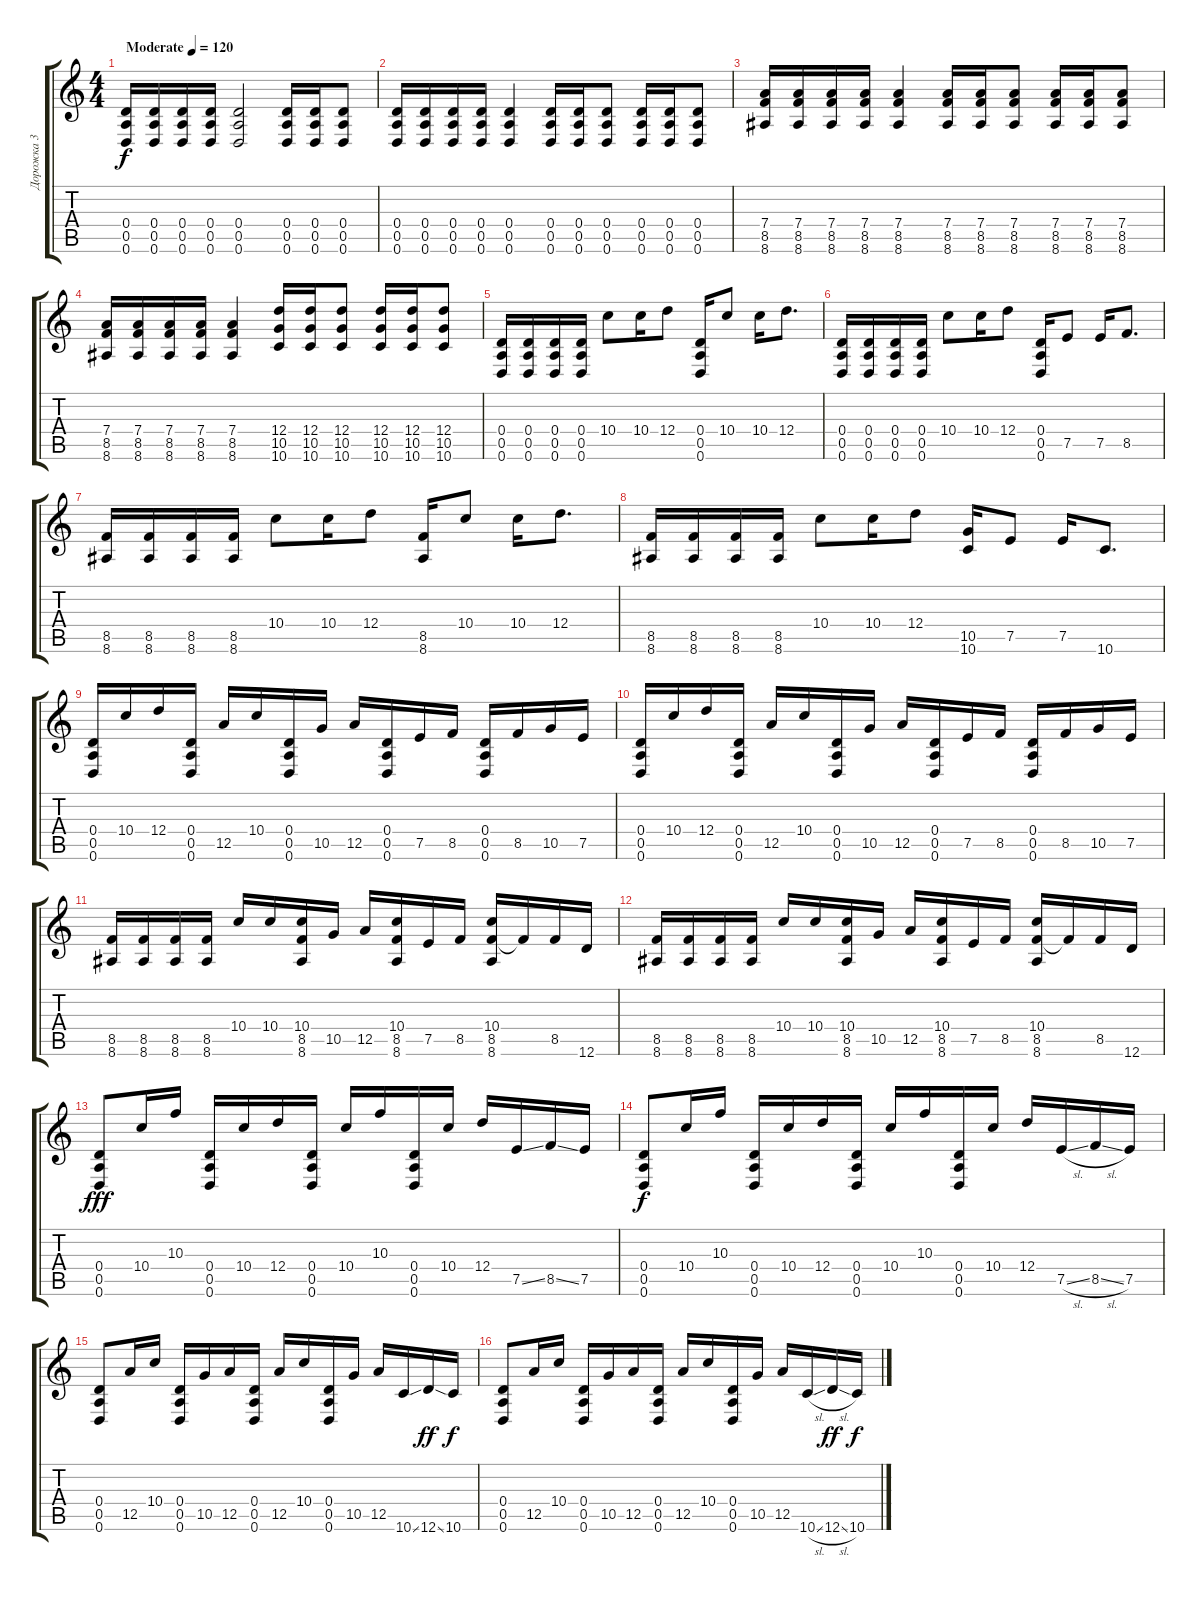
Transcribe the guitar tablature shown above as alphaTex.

\track ("Дорожка 3" "Дорожка 3") {instrument distortionguitar}
\staff {score tabs}
\tuning (E4 B3 G3 D3 A2 D2) {hide}
\ts (4 4)
\tempo (120 "Moderate")
\clef g2
\ks c
(0.4 0.5 0.6).16{dy f instrument distortionguitar} (0.4 0.5 0.6).16 (0.4 0.5 0.6).16 (0.4 0.5 0.6).16 (0.4 0.5 0.6).2 (0.4 0.5 0.6).16 (0.4 0.5 0.6).16 (0.4 0.5 0.6).8 |
(0.4 0.5 0.6).16 (0.4 0.5 0.6).16 (0.4 0.5 0.6).16 (0.4 0.5 0.6).16 (0.4 0.5 0.6).4 (0.4 0.5 0.6).16 (0.4 0.5 0.6).16 (0.4 0.5 0.6).8 (0.4 0.5 0.6).16 (0.4 0.5 0.6).16 (0.4 0.5 0.6).8 |
(7.4 8.5 8.6).16 (7.4 8.5 8.6).16 (7.4 8.5 8.6).16 (7.4 8.5 8.6).16 (7.4 8.5 8.6).4 (7.4 8.5 8.6).16 (7.4 8.5 8.6).16 (7.4 8.5 8.6).8 (7.4 8.5 8.6).16 (7.4 8.5 8.6).16 (7.4 8.5 8.6).8 |
(7.4 8.5 8.6).16 (7.4 8.5 8.6).16 (7.4 8.5 8.6).16 (7.4 8.5 8.6).16 (7.4 8.5 8.6).4 (12.4 10.5 10.6).16 (12.4 10.5 10.6).16 (12.4 10.5 10.6).8 (12.4 10.5 10.6).16 (12.4 10.5 10.6).16 (12.4 10.5 10.6).8 |
(0.4 0.5 0.6).16 (0.4 0.5 0.6).16 (0.4 0.5 0.6).16 (0.4 0.5 0.6).16 10.4.8 10.4.16 12.4.8 (0.4 0.5 0.6).16 10.4.8 10.4.16 12.4.8{d} |
(0.4 0.5 0.6).16 (0.4 0.5 0.6).16 (0.4 0.5 0.6).16 (0.4 0.5 0.6).16 10.4.8 10.4.16 12.4.8 (0.4 0.5 0.6).16 7.5.8 7.5.16 8.5.8{d} |
(8.5 8.6).16 (8.5 8.6).16 (8.5 8.6).16 (8.5 8.6).16 10.4.8 10.4.16 12.4.8 (8.5 8.6).16 10.4.8 10.4.16 12.4.8{d} |
(8.5 8.6).16 (8.5 8.6).16 (8.5 8.6).16 (8.5 8.6).16 10.4.8 10.4.16 12.4.8 (10.5 10.6).16 7.5.8 7.5.16 10.6.8{d} |
(0.4 0.5 0.6).16 10.4.16 12.4.16 (0.4 0.5 0.6).16 12.5.16 10.4.16 (0.4 0.5 0.6).16 10.5.16 12.5.16 (0.4 0.5 0.6).16 7.5.16 8.5.16 (0.4 0.5 0.6).16 8.5.16 10.5.16 7.5.16 |
(0.4 0.5 0.6).16 10.4.16 12.4.16 (0.4 0.5 0.6).16 12.5.16 10.4.16 (0.4 0.5 0.6).16 10.5.16 12.5.16 (0.4 0.5 0.6).16 7.5.16 8.5.16 (0.4 0.5 0.6).16 8.5.16 10.5.16 7.5.16 |
(8.5 8.6).16 (8.5 8.6).16 (8.5 8.6).16 (8.5 8.6).16 10.4.16 10.4.16 (10.4 8.5 8.6).16 10.5.16 12.5.16 (10.4 8.5 8.6).16 7.5.16 8.5.16 (10.4 8.5 8.6).16 8.5{t}.16 8.5.16 12.6.16 |
(8.5 8.6).16 (8.5 8.6).16 (8.5 8.6).16 (8.5 8.6).16 10.4.16 10.4.16 (10.4 8.5 8.6).16 10.5.16 12.5.16 (10.4 8.5 8.6).16 7.5.16 8.5.16 (10.4 8.5 8.6).16 8.5{t}.16 8.5.16 12.6.16 |
(0.4 0.5 0.6).8{dy fff volume 0} 10.4.16 10.3.16 (0.4 0.5 0.6).16 10.4.16 12.4.16 (0.4 0.5 0.6).16 10.4.16 10.3.16 (0.4 0.5 0.6).16 10.4.16 12.4.16 7.5{ss}.16 8.5{ss}.16 7.5.16 |
(0.4 0.5 0.6).8{dy f} 10.4.16 10.3.16 (0.4 0.5 0.6).16 10.4.16 12.4.16 (0.4 0.5 0.6).16 10.4.16 10.3.16 (0.4 0.5 0.6).16 10.4.16 12.4.16 7.5{sl}.16 8.5{sl}.16 7.5.16 |
(0.4 0.5 0.6).8 12.5.16 10.4.16 (0.4 0.5 0.6).16 10.5.16 12.5.16 (0.4 0.5 0.6).16 12.5.16 10.4.16 (0.4 0.5 0.6).16 10.5.16 12.5.16 10.6{ss}.16 12.6{ss}.16{dy ff} 10.6.16{dy f} |
(0.4 0.5 0.6).8 12.5.16 10.4.16 (0.4 0.5 0.6).16 10.5.16 12.5.16 (0.4 0.5 0.6).16 12.5.16 10.4.16 (0.4 0.5 0.6).16 10.5.16 12.5.16 10.6{sl}.16 12.6{sl}.16{dy ff} 10.6.16{dy f}
